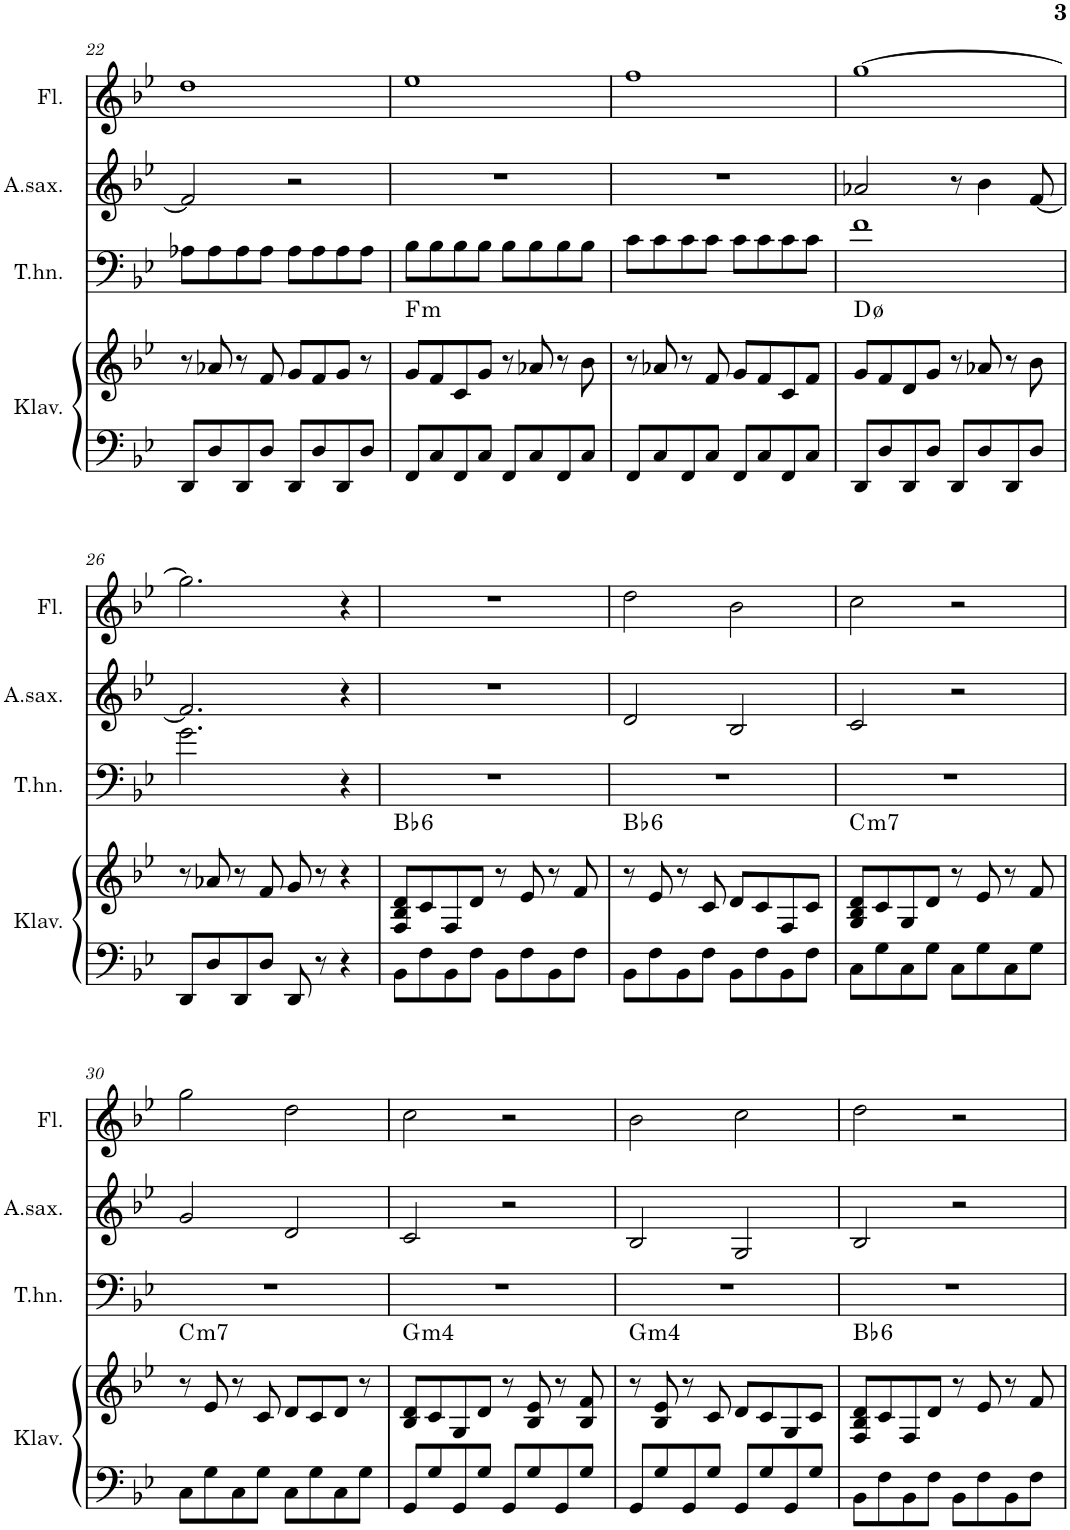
**kern	**kern	**harte	**kern	**kern	**kern
*part4	*part4	*part4	*part3	*part2	*part1
*staff5	*staff4	*	*staff3	*staff2	*staff1
*I"Klavier	*	*	*I"Tenorhorn	*I"Altsaxophon	*I"Flöte
*I'Klav.	*	*	*I'T.hn.	*I'A.sax.	*I'Fl.
!!LO:PB:g=z
*clefF4	*clefG2	*	*clefF4	*clefG2	*clefG2
*	*	*	*ITrd4c7	*ITrd5c9	*
*k[b-e-]	*k[b-e-]	*	*k[b-e-]	*k[b-e-]	*k[b-e-]
*M4/4	*M4/4	*	*M4/4	*M4/4	*M4/4
=22	=22	=22	=22	=22	=22
8DD/L	8r	.	8A-X\L	2f/]	1dd
8D/	8a-X/	.	8A-\	.	.
8DD/	8r	.	8A-\	.	.
8D/J	8f/	.	8A-\J	.	.
8DD/L	8g/L	.	8A-\L	2r	.
8D/	8f/	.	8A-\	.	.
8DD/	8g/J	.	8A-\	.	.
8D/J	8r	.	8A-\J	.	.
=23	=23	=23	=23	=23	=23
!	!	!LO:H:kt=m	!	!	!
8FF/L	8g/L	F:min	8B-\L	1r	1ee-
8C/	8f/	.	8B-\	.	.
8FF/	8c/	.	8B-\	.	.
8C/J	8g/J	.	8B-\J	.	.
8FF/L	8r	.	8B-\L	.	.
8C/	8a-X/	.	8B-\	.	.
8FF/	8r	.	8B-\	.	.
8C/J	8b-\	.	8B-\J	.	.
=24	=24	=24	=24	=24	=24
8FF/L	8r	.	8c\L	1r	1ff
8C/	8a-X/	.	8c\	.	.
8FF/	8r	.	8c\	.	.
8C/J	8f/	.	8c\J	.	.
8FF/L	8g/L	.	8c\L	.	.
8C/	8f/	.	8c\	.	.
8FF/	8c/	.	8c\	.	.
8C/J	8f/J	.	8c\J	.	.
=25	=25	=25	=25	=25	=25
8DD/L	8g/L	D:hdim7	1f	2a-X/	[1gg
8D/	8f/	.	.	.	.
8DD/	8d/	.	.	.	.
8D/J	8g/J	.	.	.	.
8DD/L	8r	.	.	8r	.
8D/	8a-X/	.	.	4b-\	.
8DD/	8r	.	.	.	.
8D/J	8b-\	.	.	[8f/	.
!!LO:LB:g=z
=26	=26	=26	=26	=26	=26
8DD/L	8r	.	2.g\	2.f/]	2.gg\]
8D/	8a-X/	.	.	.	.
8DD/	8r	.	.	.	.
8D/J	8f/	.	.	.	.
8DD/	8g/	.	.	.	.
8r	8r	.	.	.	.
4r	4r	.	4r	4r	4r
=27	=27	=27	=27	=27	=27
!	!	!LO:H:kt=6	!	!	!
8BB-\L	8F/ 8B-/ 8d/L	Bb:maj6	1r	1r	1r
8F\	8c/	.	.	.	.
8BB-\	8F/	.	.	.	.
8F\J	8d/J	.	.	.	.
8BB-\L	8r	.	.	.	.
8F\	8e-/	.	.	.	.
8BB-\	8r	.	.	.	.
8F\J	8f/	.	.	.	.
=28	=28	=28	=28	=28	=28
!	!	!LO:H:kt=6	!	!	!
8BB-\L	8r	Bb:maj6	1r	2d/	2dd\
8F\	8e-/	.	.	.	.
8BB-\	8r	.	.	.	.
8F\J	8c/	.	.	.	.
8BB-\L	8d/L	.	.	2B-/	2b-\
8F\	8c/	.	.	.	.
8BB-\	8F/	.	.	.	.
8F\J	8c/J	.	.	.	.
=29	=29	=29	=29	=29	=29
!	!	!LO:H:kt=m7	!	!	!
8C\L	8G/ 8B-/ 8d/L	C:min7	1r	2c/	2cc\
8G\	8c/	.	.	.	.
8C\	8G/	.	.	.	.
8G\J	8d/J	.	.	.	.
8C\L	8r	.	.	2r	2r
8G\	8e-/	.	.	.	.
8C\	8r	.	.	.	.
8G\J	8f/	.	.	.	.
!!LO:LB:g=z
=30	=30	=30	=30	=30	=30
!	!	!LO:H:kt=m7	!	!	!
8C\L	8r	C:min7	1r	2g/	2gg\
8G\	8e-/	.	.	.	.
8C\	8r	.	.	.	.
8G\J	8c/	.	.	.	.
8C\L	8d/L	.	.	2d/	2dd\
8G\	8c/	.	.	.	.
8C\	8d/J	.	.	.	.
8G\J	8r	.	.	.	.
=31	=31	=31	=31	=31	=31
!	!	!LO:H:kt=m	!	!	!
8GG/L	8B-/ 8d/L	G:min(4)	1r	2c/	2cc\
8G/	8c/	.	.	.	.
8GG/	8G/	.	.	.	.
8G/J	8d/J	.	.	.	.
8GG/L	8r	.	.	2r	2r
8G/	8B-/ 8e-/	.	.	.	.
8GG/	8r	.	.	.	.
8G/J	8B-/ 8f/	.	.	.	.
=32	=32	=32	=32	=32	=32
!	!	!LO:H:kt=m	!	!	!
8GG/L	8r	G:min(4)	1r	2B-/	2b-\
8G/	8B-/ 8e-/	.	.	.	.
8GG/	8r	.	.	.	.
8G/J	8c/	.	.	.	.
8GG/L	8d/L	.	.	2G/	2cc\
8G/	8c/	.	.	.	.
8GG/	8G/	.	.	.	.
8G/J	8c/J	.	.	.	.
=33	=33	=33	=33	=33	=33
!	!	!LO:H:kt=6	!	!	!
8BB-\L	8F/ 8B-/ 8d/L	Bb:maj6	1r	2B-/	2dd\
8F\	8c/	.	.	.	.
8BB-\	8F/	.	.	.	.
8F\J	8d/J	.	.	.	.
8BB-\L	8r	.	.	2r	2r
8F\	8e-/	.	.	.	.
8BB-\	8r	.	.	.	.
8F\J	8f/	.	.	.	.
=	=	=	=	=	=
*-	*-	*-	*-	*-	*-
